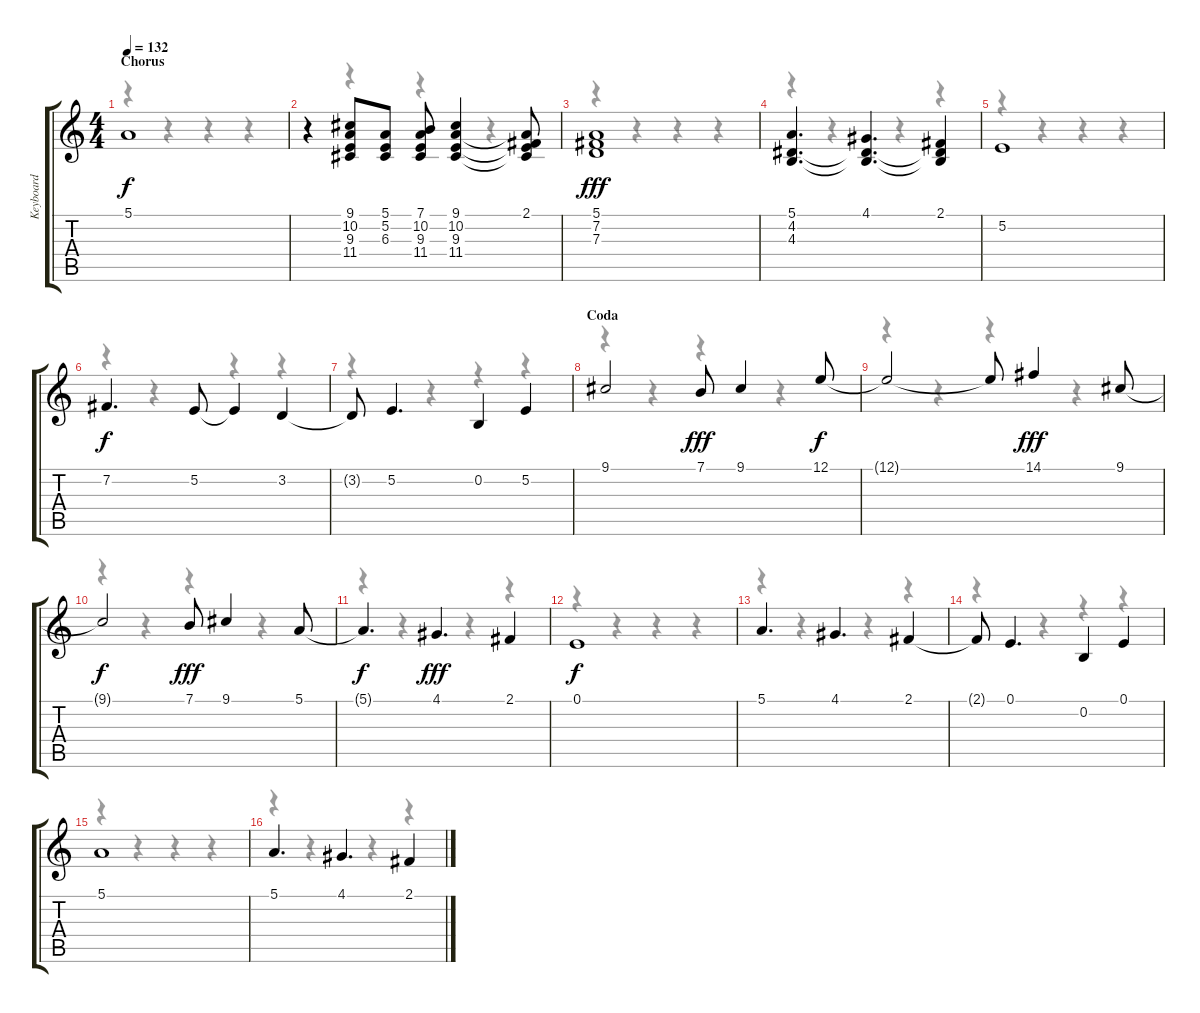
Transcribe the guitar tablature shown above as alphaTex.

\track ("Keyboard" "Keyboard") {instrument stringensemble1}
\staff {score tabs}
\tuning (E4 B3 G3 D3 A2 E2) {hide}
\voice
\ts (4 4)
\section ("" "Chorus")
\tempo 132
\clef g2
\ks c
5.1{t}.1{dy f} |
r.4 (9.1 10.2 9.3 11.4).8 (5.1 5.2 6.3).8 (7.1 10.2 9.3 11.4).8 (9.1 10.2 9.3 11.4).4 (2.1 10.2{t} 9.3{t} 11.4{t}).8 |
(5.1 7.2 7.3).1{dy fff} |
(5.1 4.2 4.3).4{d} (4.1 4.2{t} 4.3{t}).4{d} (2.1 4.2{t} 4.3{t}).4 |
5.2.1 |
7.2.4{d dy f} 5.2.8 5.2{t}.4 3.2.4 |
3.2{t}.8 5.2.4{d} 0.2.4 5.2.4 |
\section ("" "Coda")
9.1.2 7.1.8{dy fff} 9.1.4 12.1.8{dy f} |
12.1{t}.2 12.1{t}.8 14.1.4{dy fff} 9.1.8 |
9.1{t}.2{dy f} 7.1.8{dy fff} 9.1.4 5.1.8 |
5.1{t}.4{d dy f} 4.1.4{d dy fff} 2.1.4 |
0.1.1{dy f} |
5.1.4{d} 4.1.4{d} 2.1.4 |
2.1{t}.8 0.1.4{d} 0.2.4 0.1.4 |
5.1.1 |
5.1.4{d} 4.1.4{d} 2.1.4
\voice
\clef g2
\ottava regular
\simile none
\ks c
r.4{dy f} r.4 r.4 r.4 |
r.4 r.4 r.4 r.4 |
r.4 r.4 r.4 r.4 |
r.4 r.4 r.4 r.4 |
r.4 r.4 r.4 r.4 |
r.4 r.4 r.4 r.4 |
r.4 r.4 r.4 r.4 |
r.4 r.4 r.4 r.4 |
r.4 r.4 r.4 r.4 |
r.4 r.4 r.4 r.4 |
r.4 r.4 r.4 r.4 |
r.4 r.4 r.4 r.4 |
r.4 r.4 r.4 r.4 |
r.4 r.4 r.4 r.4 |
r.4 r.4 r.4 r.4 |
r.4 r.4 r.4 r.4
